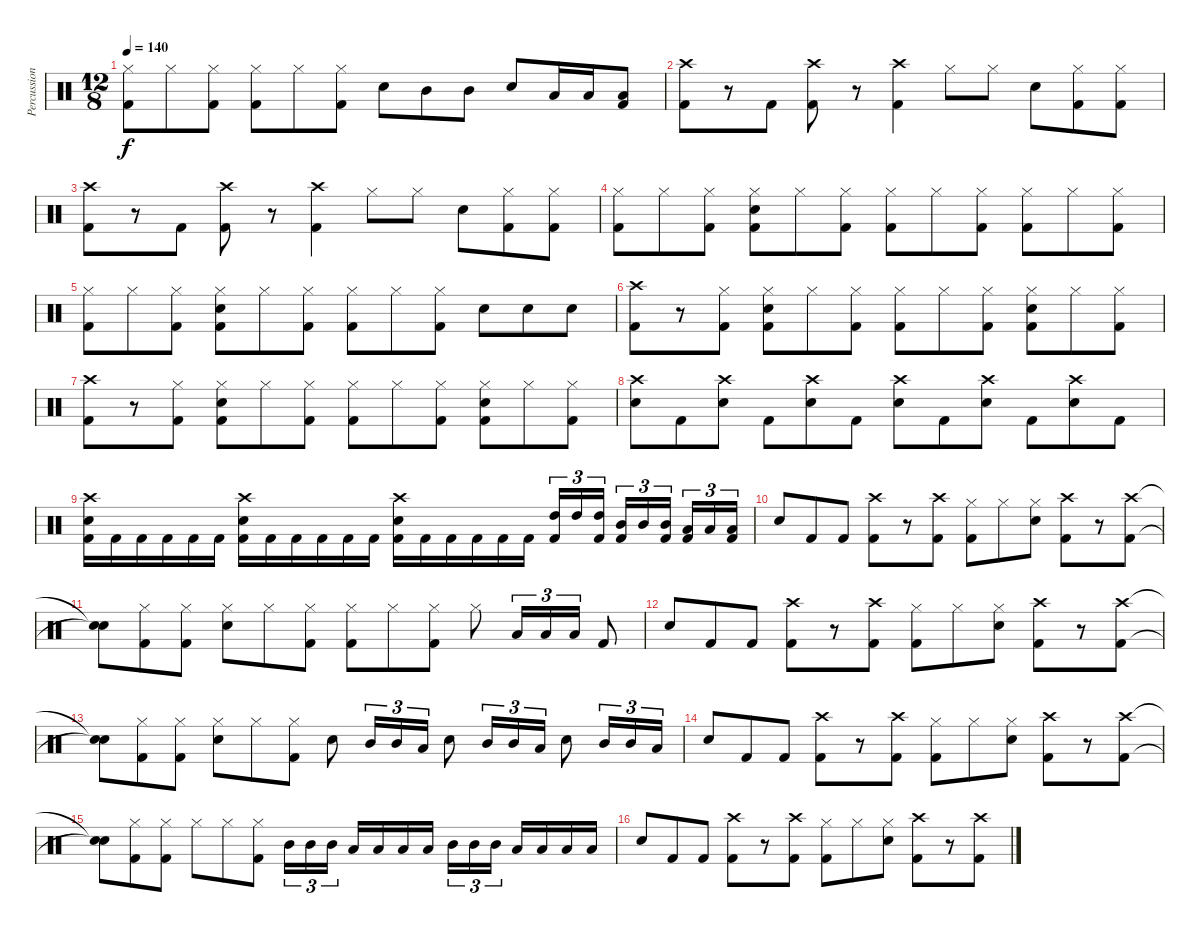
\track ("Percussion" "Percussion") {instrument percussion}
\staff {score}
\articulation defaults
\ts (12 8)
\tempo 140
\clef neutral
\ks c
("Hi-Hat (closed)" "Kick (hit) 2").8{dy f} "Hi-Hat (closed)".8 ("Hi-Hat (closed)" "Kick (hit) 2").8 ("Hi-Hat (closed)" "Kick (hit) 2").8 "Hi-Hat (closed)".8 ("Hi-Hat (closed)" "Kick (hit) 2").8 "Snare (hit) 2".8 "Mid Tom (hit)".8 "Mid Tom (hit)".8 "Snare (hit) 2".8 "Low Tom (hit)".16 "Low Tom (hit)".16 ("Low Tom (hit)" "Kick (hit) 2").8 |
("Crash high (hit)" "Kick (hit) 2").8 r.8 "Kick (hit) 2".8 ("Crash high (hit)" "Kick (hit) 2").8 r.8 ("Crash high (hit)" "Kick (hit) 2").4 "Hi-Hat (closed)".8 "Hi-Hat (closed)".8 "Snare (hit) 2".8 ("Hi-Hat (closed)" "Kick (hit) 2").8 ("Hi-Hat (closed)" "Kick (hit) 2").8 |
("Crash high (hit)" "Kick (hit) 2").8 r.8 "Kick (hit) 2".8 ("Crash high (hit)" "Kick (hit) 2").8 r.8 ("Crash high (hit)" "Kick (hit) 2").4 "Hi-Hat (closed)".8 "Hi-Hat (closed)".8 "Snare (hit) 2".8 ("Hi-Hat (closed)" "Kick (hit) 2").8 ("Hi-Hat (closed)" "Kick (hit) 2").8 |
("Hi-Hat (closed)" "Kick (hit) 2").8 "Hi-Hat (closed)".8 ("Hi-Hat (closed)" "Kick (hit) 2").8 ("Hi-Hat (closed)" "Snare (hit) 2" "Kick (hit) 2").8 "Hi-Hat (closed)".8 ("Hi-Hat (closed)" "Kick (hit) 2").8 ("Hi-Hat (closed)" "Kick (hit) 2").8 "Hi-Hat (closed)".8 ("Hi-Hat (closed)" "Kick (hit) 2").8 ("Hi-Hat (closed)" "Kick (hit) 2").8 "Hi-Hat (closed)".8 ("Hi-Hat (closed)" "Kick (hit) 2").8 |
("Hi-Hat (closed)" "Kick (hit) 2").8 "Hi-Hat (closed)".8 ("Hi-Hat (closed)" "Kick (hit) 2").8 ("Hi-Hat (closed)" "Snare (hit) 2" "Kick (hit) 2").8 "Hi-Hat (closed)".8 ("Hi-Hat (closed)" "Kick (hit) 2").8 ("Hi-Hat (closed)" "Kick (hit) 2").8 "Hi-Hat (closed)".8 ("Hi-Hat (closed)" "Kick (hit) 2").8 "Snare (hit) 2".8 "Snare (hit) 2".8 "Snare (hit) 2".8 |
("Crash high (hit)" "Kick (hit) 2").8 r.8 ("Hi-Hat (closed)" "Kick (hit) 2").8 ("Hi-Hat (closed)" "Snare (hit) 2" "Kick (hit) 2").8 "Hi-Hat (closed)".8 ("Hi-Hat (closed)" "Kick (hit) 2").8 ("Hi-Hat (closed)" "Kick (hit) 2").8 "Hi-Hat (closed)".8 ("Hi-Hat (closed)" "Kick (hit) 2").8 ("Hi-Hat (closed)" "Snare (hit) 2" "Kick (hit) 2").8 "Hi-Hat (closed)".8 ("Hi-Hat (closed)" "Kick (hit) 2").8 |
("Crash high (hit)" "Kick (hit) 2").8 r.8 ("Hi-Hat (closed)" "Kick (hit) 2").8 ("Hi-Hat (closed)" "Snare (hit) 2" "Kick (hit) 2").8 "Hi-Hat (closed)".8 ("Hi-Hat (closed)" "Kick (hit) 2").8 ("Hi-Hat (closed)" "Kick (hit) 2").8 "Hi-Hat (closed)".8 ("Hi-Hat (closed)" "Kick (hit) 2").8 ("Hi-Hat (closed)" "Snare (hit) 2" "Kick (hit) 2").8 "Hi-Hat (closed)".8 ("Hi-Hat (closed)" "Kick (hit) 2").8 |
("Crash high (hit)" "Snare (hit) 2").8 "Kick (hit) 2".8 ("Crash high (hit)" "Snare (hit) 2").8 "Kick (hit) 2".8 ("Crash high (hit)" "Snare (hit) 2").8 "Kick (hit) 2".8 ("Crash high (hit)" "Snare (hit) 2").8 "Kick (hit) 2".8 ("Crash high (hit)" "Snare (hit) 2").8 "Kick (hit) 2".8 ("Crash high (hit)" "Snare (hit) 2").8 "Kick (hit) 2".8 |
("Crash high (hit)" "Snare (hit) 2" "Kick (hit) 2").16 "Kick (hit) 2".16 "Kick (hit) 2".16 "Kick (hit) 2".16 "Kick (hit) 2".16 "Kick (hit) 2".16 ("Crash high (hit)" "Snare (hit) 2" "Kick (hit) 2").16 "Kick (hit) 2".16 "Kick (hit) 2".16 "Kick (hit) 2".16 "Kick (hit) 2".16 "Kick (hit) 2".16 ("Crash high (hit)" "Snare (hit) 2" "Kick (hit) 2").16 "Kick (hit) 2".16 "Kick (hit) 2".16 "Kick (hit) 2".16 "Kick (hit) 2".16 "Kick (hit) 2".16 ("High Tom (hit)" "Kick (hit) 2").16{tu (3 2)} "High Tom (hit)".16{tu (3 2)} ("High Tom (hit)" "Kick (hit) 2").16{tu (3 2)} ("Mid Tom (hit)" "Kick (hit) 2").16{tu (3 2)} "Mid Tom (hit)".16{tu (3 2)} ("Mid Tom (hit)" "Kick (hit) 2").16{tu (3 2)} ("Low Tom (hit)" "Kick (hit) 2").16{tu (3 2)} "Low Tom (hit)".16{tu (3 2)} ("Low Tom (hit)" "Kick (hit) 2").16{tu (3 2)} |
"Snare (hit) 2".8 "Kick (hit) 2".8 "Kick (hit) 2".8 ("Crash high (hit)" "Kick (hit) 2").8 r.8 ("Crash high (hit)" "Kick (hit) 2").8 ("Hi-Hat (closed)" "Kick (hit) 2").8 "Hi-Hat (closed)".8 ("Hi-Hat (closed)" "Snare (hit) 2").8 ("Crash high (hit)" "Kick (hit) 2").8 r.8 ("Crash high (hit)" "Kick (hit) 2").8 |
("Snare (hit)"{t} "Snare (hit)"{t}).8 ("Hi-Hat (closed)" "Kick (hit) 2").8 ("Hi-Hat (closed)" "Kick (hit) 2").8 ("Hi-Hat (closed)" "Snare (hit) 2").8 "Hi-Hat (closed)".8 ("Hi-Hat (closed)" "Kick (hit) 2").8 ("Hi-Hat (closed)" "Kick (hit) 2").8 "Hi-Hat (closed)".8 ("Hi-Hat (closed)" "Kick (hit) 2").8 "Hi-Hat (closed)".8 "Low Tom (hit)".16{tu (3 2)} "Low Tom (hit)".16{tu (3 2)} "Low Tom (hit)".16{tu (3 2)} "Kick (hit) 2".8 |
"Snare (hit) 2".8 "Kick (hit) 2".8 "Kick (hit) 2".8 ("Crash high (hit)" "Kick (hit) 2").8 r.8 ("Crash high (hit)" "Kick (hit) 2").8 ("Hi-Hat (closed)" "Kick (hit) 2").8 "Hi-Hat (closed)".8 ("Hi-Hat (closed)" "Snare (hit) 2").8 ("Crash high (hit)" "Kick (hit) 2").8 r.8 ("Crash high (hit)" "Kick (hit) 2").8 |
("Snare (hit)"{t} "Snare (hit)"{t}).8 ("Hi-Hat (closed)" "Kick (hit) 2").8 ("Hi-Hat (closed)" "Kick (hit) 2").8 ("Hi-Hat (closed)" "Snare (hit) 2").8 "Hi-Hat (closed)".8 ("Hi-Hat (closed)" "Kick (hit) 2").8 "Snare (hit) 2".8 "Mid Tom (hit)".16{tu (3 2)} "Mid Tom (hit)".16{tu (3 2)} "Low Tom (hit)".16{tu (3 2)} "Snare (hit) 2".8 "Mid Tom (hit)".16{tu (3 2)} "Mid Tom (hit)".16{tu (3 2)} "Low Tom (hit)".16{tu (3 2)} "Snare (hit) 2".8 "Mid Tom (hit)".16{tu (3 2)} "Mid Tom (hit)".16{tu (3 2)} "Low Tom (hit)".16{tu (3 2)} |
"Snare (hit) 2".8 "Kick (hit) 2".8 "Kick (hit) 2".8 ("Crash high (hit)" "Kick (hit) 2").8 r.8 ("Crash high (hit)" "Kick (hit) 2").8 ("Hi-Hat (closed)" "Kick (hit) 2").8 "Hi-Hat (closed)".8 ("Hi-Hat (closed)" "Snare (hit) 2").8 ("Crash high (hit)" "Kick (hit) 2").8 r.8 ("Crash high (hit)" "Kick (hit) 2").8 |
("Snare (hit)"{t} "Snare (hit)"{t}).8 ("Hi-Hat (closed)" "Kick (hit) 2").8 ("Hi-Hat (closed)" "Kick (hit) 2").8 "Hi-Hat (closed)".8 "Hi-Hat (closed)".8 ("Hi-Hat (closed)" "Kick (hit) 2").8 "Mid Tom (hit)".16{tu (3 2)} "Mid Tom (hit)".16{tu (3 2)} "Mid Tom (hit)".16{tu (3 2)} "Low Tom (hit)".16 "Low Tom (hit)".16 "Low Tom (hit)".16 "Low Tom (hit)".16 "Mid Tom (hit)".16{tu (3 2)} "Mid Tom (hit)".16{tu (3 2)} "Mid Tom (hit)".16{tu (3 2)} "Low Tom (hit)".16 "Low Tom (hit)".16 "Low Tom (hit)".16 "Low Tom (hit)".16 |
"Snare (hit) 2".8 "Kick (hit) 2".8 "Kick (hit) 2".8 ("Crash high (hit)" "Kick (hit) 2").8 r.8 ("Crash high (hit)" "Kick (hit) 2").8 ("Hi-Hat (closed)" "Kick (hit) 2").8 "Hi-Hat (closed)".8 ("Hi-Hat (closed)" "Snare (hit) 2").8 ("Crash high (hit)" "Kick (hit) 2").8 r.8 ("Crash high (hit)" "Kick (hit) 2").8
